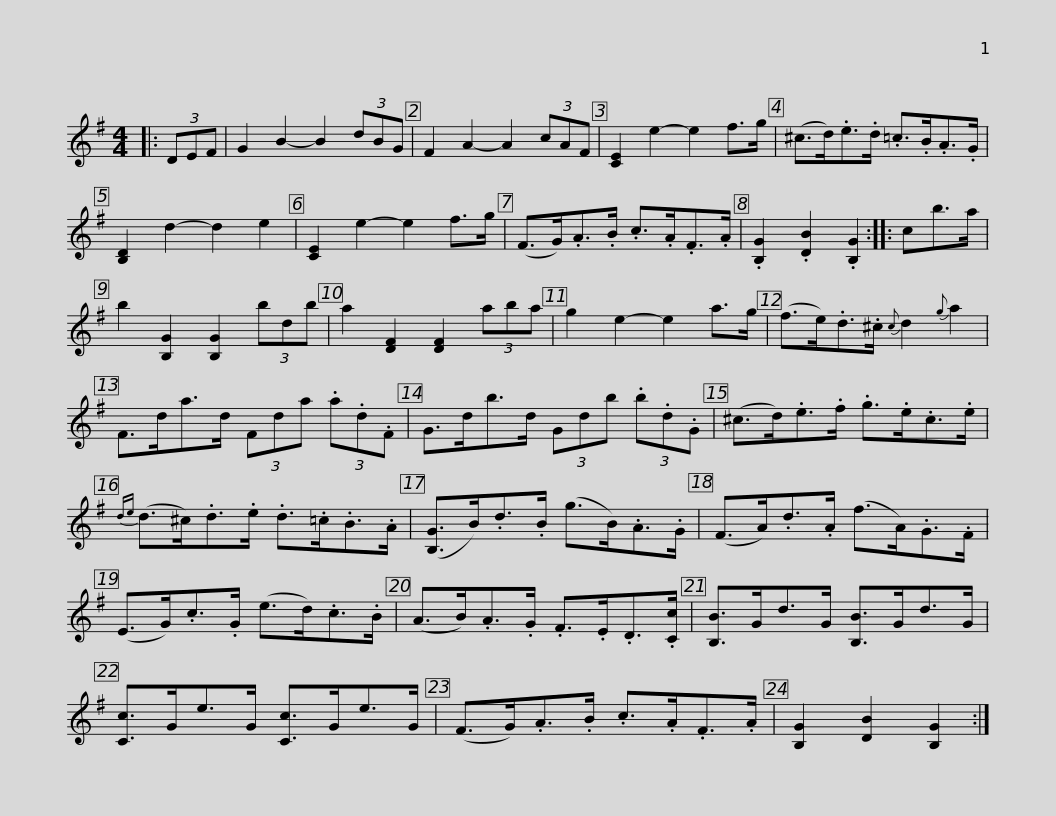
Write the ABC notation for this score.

X:1
L:1/8
M:4/4
I:linebreak $
K:G
V:1 treble
V:1
|: (3DEF | G2 B2- B2 (3dBG | F2 A2- A2 (3cAF | [CE]2 e2- e2 f>g | (^c>d).e>.d .=c>.B.A>.G | %5
 [B,D]2 d2- d2 e2 | [CE]2 e2- e2 f>g |$ (F>G).A>.B .c>.A.F>.A | .[B,G]2 .[DB]2 .[B,G]2 :: cb>a | %10
 b2 [B,G]2 [B,G]2 (3bdb | a2 [DF]2 [DF]2 (3aba | g2 e2- e2 a>g |$ (f>e).d>.^c{c} d2{g} a2 | F>da>d (3Fda (3.a.d.F | %15
 G>db>d (3Gdb (3.b.d.G | (^c>d).e>.f .g>.e.c>.e |${de} (d>^c).d>.e .d>.=c.B>.A | ([B,G]>B).d>.B (g>B).A>.G | (F>A).d>.A (f>A).G>.F | %20
 (E>G).c>.G (e>d).c>.B |$ (A>B).A>.G .F>.E.D>.[Cc] | [B,B]>Gd>G [B,B]>Gd>G | [Cc]>Ge>G [Cc]>Ge>G | (F>G).A>.B .c>.A.F>.A | %25
 [B,G]2 [DB]2 [B,G]2 :| %26
